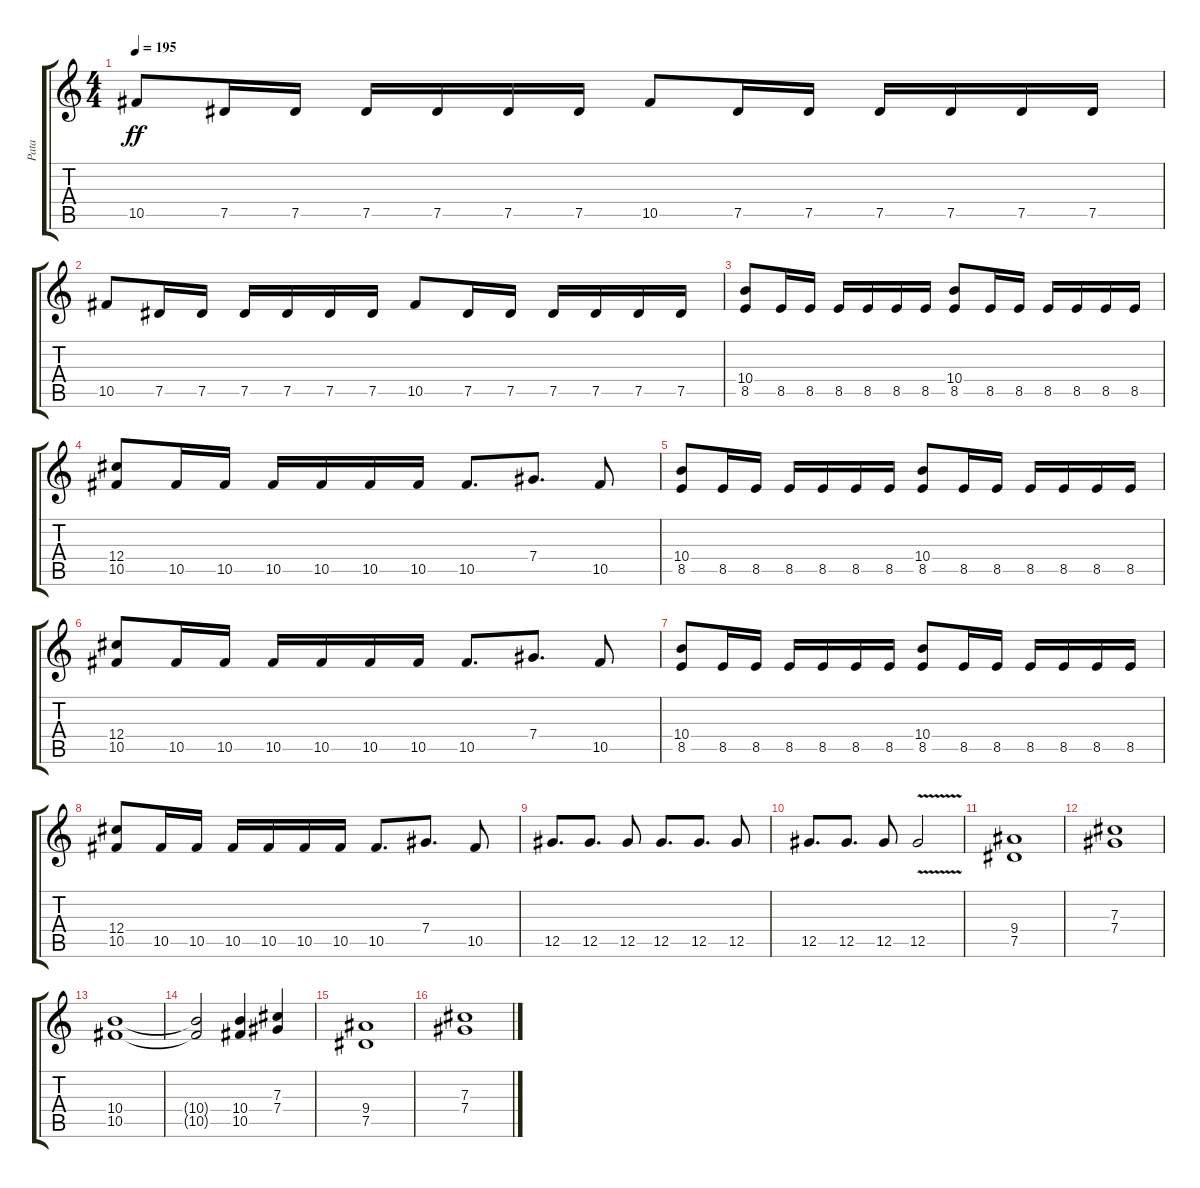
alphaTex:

\track ("Pata" "Pata") {instrument distortionguitar}
\staff {score tabs}
\tuning (Eb4 Bb3 Gb3 Db3 Ab2 Eb2) {hide}
\ts (4 4)
\tempo 195
\clef g2
\ks c
10.5.8{dy ff} 7.5.16 7.5.16 7.5.16 7.5.16 7.5.16 7.5.16 10.5.8 7.5.16 7.5.16 7.5.16 7.5.16 7.5.16 7.5.16 |
10.5.8 7.5.16 7.5.16 7.5.16 7.5.16 7.5.16 7.5.16 10.5.8 7.5.16 7.5.16 7.5.16 7.5.16 7.5.16 7.5.16 |
(10.4 8.5).8 8.5.16 8.5.16 8.5.16 8.5.16 8.5.16 8.5.16 (10.4 8.5).8 8.5.16 8.5.16 8.5.16 8.5.16 8.5.16 8.5.16 |
(12.4 10.5).8 10.5.16 10.5.16 10.5.16 10.5.16 10.5.16 10.5.16 10.5.8{d} 7.4.8{d} 10.5.8 |
(10.4 8.5).8 8.5.16 8.5.16 8.5.16 8.5.16 8.5.16 8.5.16 (10.4 8.5).8 8.5.16 8.5.16 8.5.16 8.5.16 8.5.16 8.5.16 |
(12.4 10.5).8 10.5.16 10.5.16 10.5.16 10.5.16 10.5.16 10.5.16 10.5.8{d} 7.4.8{d} 10.5.8 |
(10.4 8.5).8 8.5.16 8.5.16 8.5.16 8.5.16 8.5.16 8.5.16 (10.4 8.5).8 8.5.16 8.5.16 8.5.16 8.5.16 8.5.16 8.5.16 |
(12.4 10.5).8 10.5.16 10.5.16 10.5.16 10.5.16 10.5.16 10.5.16 10.5.8{d} 7.4.8{d} 10.5.8 |
12.5.8{d} 12.5.8{d} 12.5.8 12.5.8{d} 12.5.8{d} 12.5.8 |
12.5.8{d} 12.5.8{d} 12.5.8 12.5{v}.2 |
(9.4 7.5).1 |
(7.3 7.4).1 |
(10.4 10.5).1 |
(10.4{t} 10.5{t}).2 (10.4 10.5).4 (7.3 7.4).4 |
(9.4 7.5).1 |
(7.3 7.4).1
